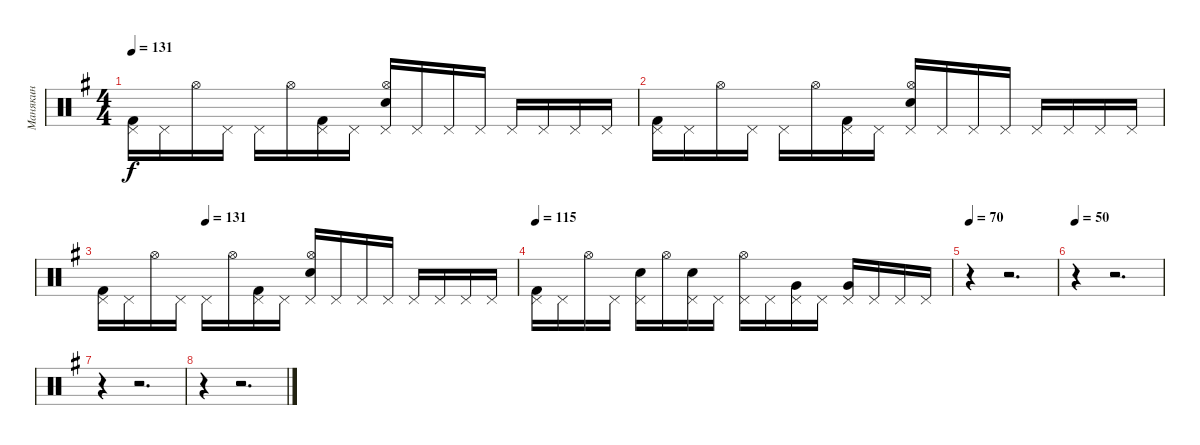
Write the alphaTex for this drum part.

\track ("Манякин" "Манякин") {instrument percussion}
\staff {score}
\articulation defaults
\ts (4 4)
\tempo 131
\clef neutral
\ks g
("Pedal Hi-Hat (hit)" "Kick (hit) 2").16{dy f} "Pedal Hi-Hat (hit)".16 "Hi-Hat (open)".16 "Pedal Hi-Hat (hit)".16 "Pedal Hi-Hat (hit)".16 "Hi-Hat (open)".16 ("Pedal Hi-Hat (hit)" "Kick (hit) 2").16 "Pedal Hi-Hat (hit)".16 ("Pedal Hi-Hat (hit)" "Hi-Hat (open)" "Snare (hit) 2").16 "Pedal Hi-Hat (hit)".16 "Pedal Hi-Hat (hit)".16 "Pedal Hi-Hat (hit)".16 "Pedal Hi-Hat (hit)".16 "Pedal Hi-Hat (hit)".16 "Pedal Hi-Hat (hit)".16 "Pedal Hi-Hat (hit)".16 |
("Pedal Hi-Hat (hit)" "Kick (hit) 2").16 "Pedal Hi-Hat (hit)".16 "Hi-Hat (open)".16 "Pedal Hi-Hat (hit)".16 "Pedal Hi-Hat (hit)".16 "Hi-Hat (open)".16 ("Pedal Hi-Hat (hit)" "Kick (hit) 2").16 "Pedal Hi-Hat (hit)".16 ("Pedal Hi-Hat (hit)" "Hi-Hat (open)" "Snare (hit) 2").16 "Pedal Hi-Hat (hit)".16 "Pedal Hi-Hat (hit)".16 "Pedal Hi-Hat (hit)".16 "Pedal Hi-Hat (hit)".16 "Pedal Hi-Hat (hit)".16 "Pedal Hi-Hat (hit)".16 "Pedal Hi-Hat (hit)".16 |
\tempo (131 0.25)
("Pedal Hi-Hat (hit)" "Kick (hit) 2").16 "Pedal Hi-Hat (hit)".16 "Hi-Hat (open)".16 "Pedal Hi-Hat (hit)".16 "Pedal Hi-Hat (hit)".16 "Hi-Hat (open)".16 ("Pedal Hi-Hat (hit)" "Kick (hit) 2").16 "Pedal Hi-Hat (hit)".16 ("Pedal Hi-Hat (hit)" "Hi-Hat (open)" "Snare (hit) 2").16 "Pedal Hi-Hat (hit)".16 "Pedal Hi-Hat (hit)".16 "Pedal Hi-Hat (hit)".16 "Pedal Hi-Hat (hit)".16 "Pedal Hi-Hat (hit)".16 "Pedal Hi-Hat (hit)".16 "Pedal Hi-Hat (hit)".16 |
\tempo 115
("Pedal Hi-Hat (hit)" "Kick (hit) 2").16 "Pedal Hi-Hat (hit)".16 "Hi-Hat (open)".16 "Pedal Hi-Hat (hit)".16 ("Pedal Hi-Hat (hit)" "Snare (hit) 2").16 "Hi-Hat (open)".16 ("Pedal Hi-Hat (hit)" "Snare (hit) 2").16 "Pedal Hi-Hat (hit)".16 ("Pedal Hi-Hat (hit)" "Hi-Hat (open)").16 "Pedal Hi-Hat (hit)".16 ("Pedal Hi-Hat (hit)" "Very Low Tom (hit)").16 "Pedal Hi-Hat (hit)".16 ("Pedal Hi-Hat (hit)" "Very Low Tom (hit)").16 "Pedal Hi-Hat (hit)".16 "Pedal Hi-Hat (hit)".16 "Pedal Hi-Hat (hit)".16 |
\tempo 70
r.4 r.2{d} |
\tempo 50
r.4 r.2{d} |
r.4 r.2{d} |
r.4 r.2{d}
